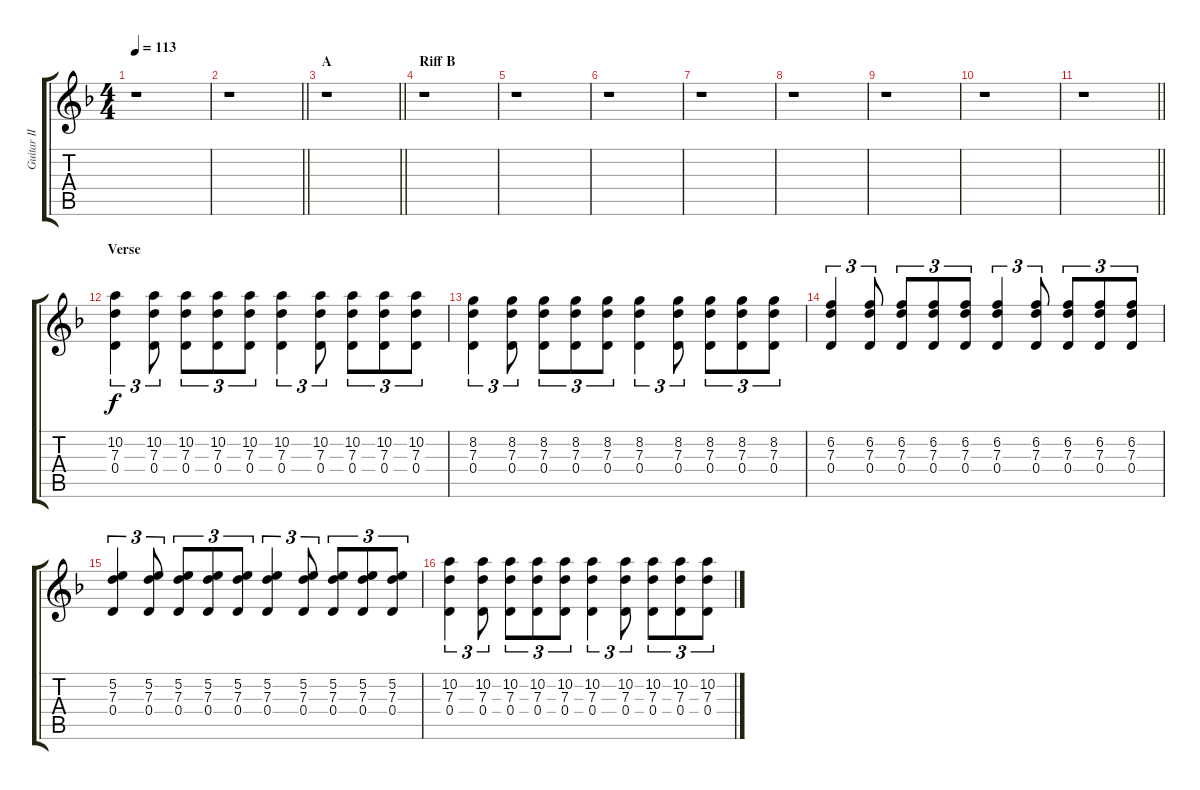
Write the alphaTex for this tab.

\track ("Guitar II" "Guitar II") {instrument electricguitarclean}
\staff {score tabs}
\tuning (E4 B3 G3 D3 A2 D2) {hide}
\ts (4 4)
\tempo 113
\clef g2
\ks dminor
r.1{dy f} |
\barLineRight lightlight
r.1 |
\section ("" "A")
\barLineRight lightlight
r.1 |
\section ("" "Riff B")
r.1 |
r.1 |
r.1 |
r.1 |
r.1 |
r.1 |
r.1 |
\barLineRight lightlight
r.1 |
\section ("" "Verse")
(10.2 7.3 0.4).4{tu (3 2)} (10.2 7.3 0.4).8{tu (3 2)} (10.2 7.3 0.4).8{tu (3 2)} (10.2 7.3 0.4).8{tu (3 2)} (10.2 7.3 0.4).8{tu (3 2)} (10.2 7.3 0.4).4{tu (3 2)} (10.2 7.3 0.4).8{tu (3 2)} (10.2 7.3 0.4).8{tu (3 2)} (10.2 7.3 0.4).8{tu (3 2)} (10.2 7.3 0.4).8{tu (3 2)} |
(8.2 7.3 0.4).4{tu (3 2)} (8.2 7.3 0.4).8{tu (3 2)} (8.2 7.3 0.4).8{tu (3 2)} (8.2 7.3 0.4).8{tu (3 2)} (8.2 7.3 0.4).8{tu (3 2)} (8.2 7.3 0.4).4{tu (3 2)} (8.2 7.3 0.4).8{tu (3 2)} (8.2 7.3 0.4).8{tu (3 2)} (8.2 7.3 0.4).8{tu (3 2)} (8.2 7.3 0.4).8{tu (3 2)} |
(6.2 7.3 0.4).4{tu (3 2)} (6.2 7.3 0.4).8{tu (3 2)} (6.2 7.3 0.4).8{tu (3 2)} (6.2 7.3 0.4).8{tu (3 2)} (6.2 7.3 0.4).8{tu (3 2)} (6.2 7.3 0.4).4{tu (3 2)} (6.2 7.3 0.4).8{tu (3 2)} (6.2 7.3 0.4).8{tu (3 2)} (6.2 7.3 0.4).8{tu (3 2)} (6.2 7.3 0.4).8{tu (3 2)} |
(5.2 7.3 0.4).4{tu (3 2)} (5.2 7.3 0.4).8{tu (3 2)} (5.2 7.3 0.4).8{tu (3 2)} (5.2 7.3 0.4).8{tu (3 2)} (5.2 7.3 0.4).8{tu (3 2)} (5.2 7.3 0.4).4{tu (3 2)} (5.2 7.3 0.4).8{tu (3 2)} (5.2 7.3 0.4).8{tu (3 2)} (5.2 7.3 0.4).8{tu (3 2)} (5.2 7.3 0.4).8{tu (3 2)} |
(10.2 7.3 0.4).4{tu (3 2)} (10.2 7.3 0.4).8{tu (3 2)} (10.2 7.3 0.4).8{tu (3 2)} (10.2 7.3 0.4).8{tu (3 2)} (10.2 7.3 0.4).8{tu (3 2)} (10.2 7.3 0.4).4{tu (3 2)} (10.2 7.3 0.4).8{tu (3 2)} (10.2 7.3 0.4).8{tu (3 2)} (10.2 7.3 0.4).8{tu (3 2)} (10.2 7.3 0.4).8{tu (3 2)}
